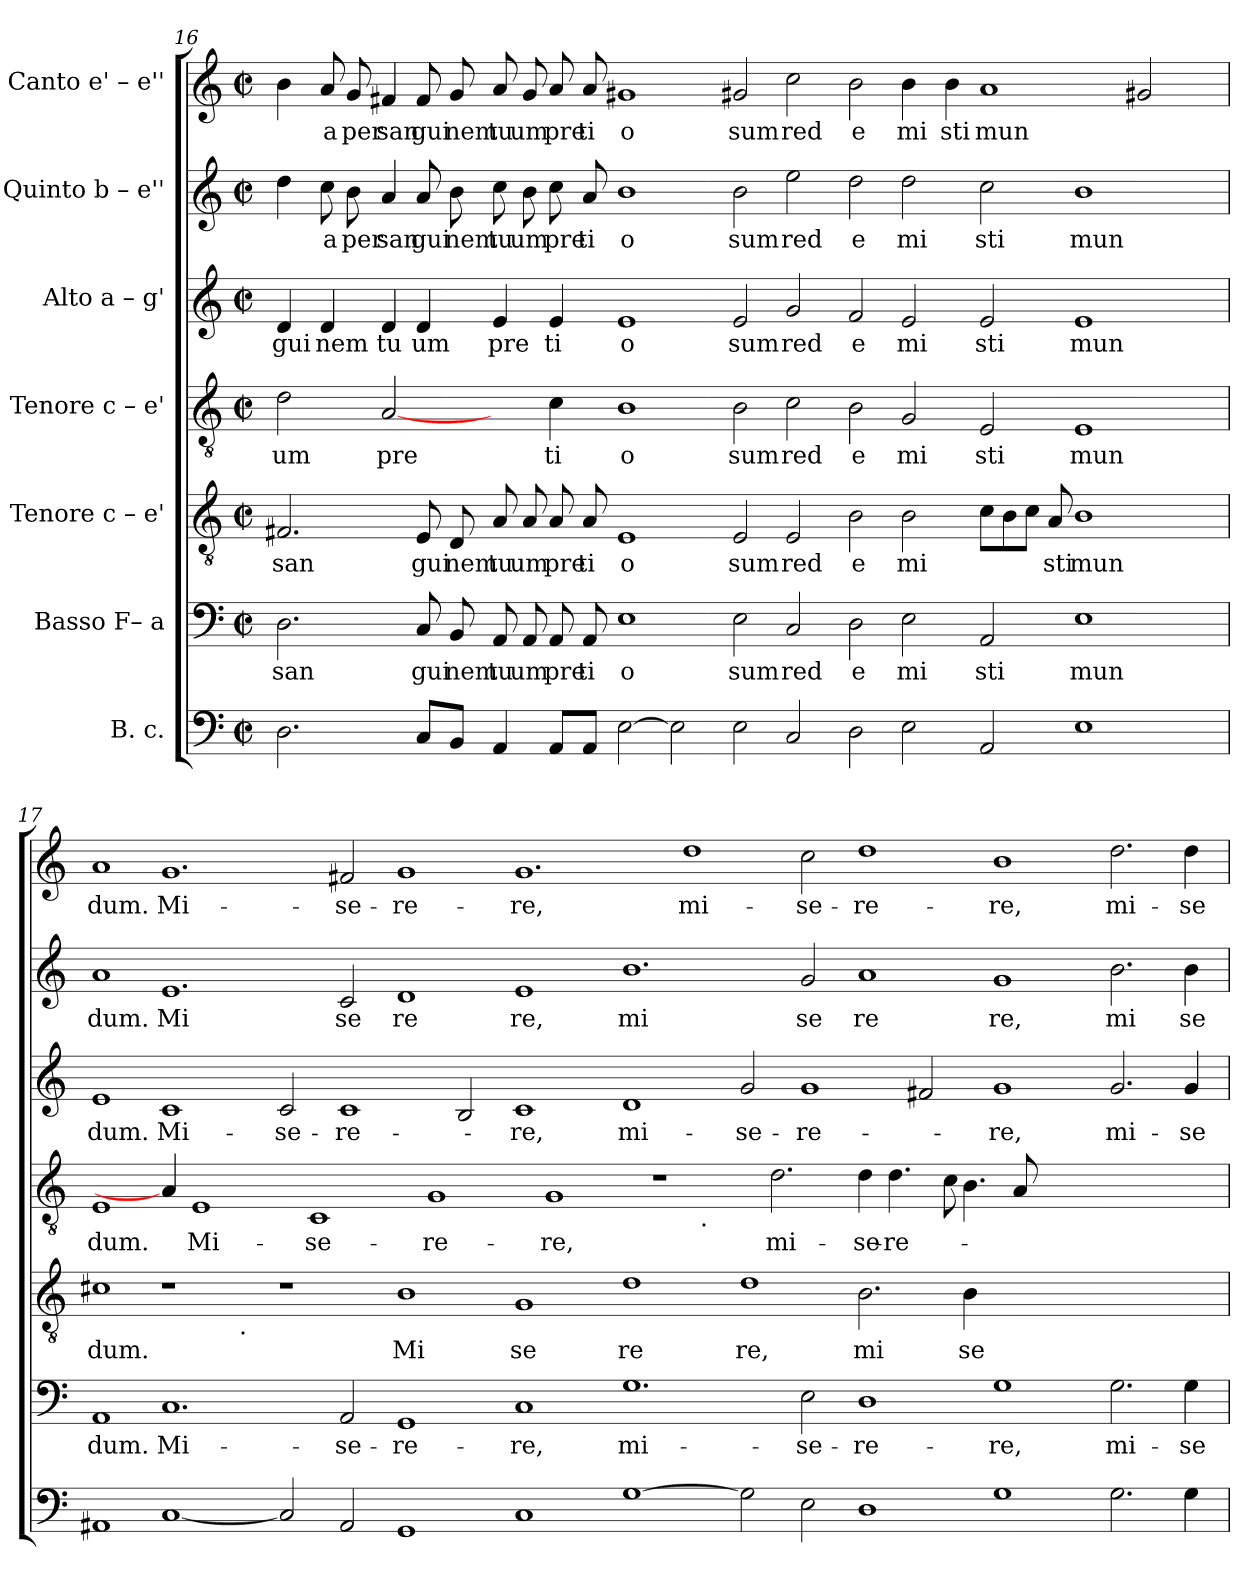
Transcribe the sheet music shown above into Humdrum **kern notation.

**kern	**kern	**text	**kern	**text	**kern	**text	**kern	**text	**kern	**text	**kern	**text
*part7	*part6	*part6	*part5	*part5	*part4	*part4	*part3	*part3	*part2	*part2	*part1	*part1
*staff7	*staff6	*staff6	*staff5	*staff5	*staff4	*staff4	*staff3	*staff3	*staff2	*staff2	*staff1	*staff1
*I"B. c.	*I"Basso  F– a	*	*I"Tenore  c – e'	*	*I"Tenore  c – e'	*	*I"Alto  a – g'	*	*I"Quinto  b – e''	*	*I"Canto  e' – e''	*
!!LO:LB:g=z
*clefF4	*clefF4	*	*clefGv2	*	*clefGv2	*	*clefG2	*	*clefG2	*	*clefG2	*
*M2/2	*M2/2	*	*M2/2	*	*M2/2	*	*M2/2	*	*M2/2	*	*M2/2	*
*met(c|)	*met(c|)	*	*met(c|)	*	*met(c|)	*	*met(c|)	*	*met(c|)	*	*met(c|)	*
=16	=16	=16	=16	=16	=16	=16	=16	=16	=16	=16	=16	=16
!	!	!LO:LY:b:cj	!	!LO:LY:b:cj	!	!LO:LY:b:cj	!	!LO:LY:b:cj	!	!	!	!
*	*	*	*	*	*	*	*	*	*^	*	*^	*
2.D\	2.D\	san	2.F#X/	san	2d\	um	4d/	gui	4dd\	32.ryy	.	4b\	32.ryy	.
.	.	.	.	.	.	.	.	.	.	1ryy	.	.	1ryy	.
!	!	!	!	!	!	!	!	!LO:LY:b:cj	!	!	!LO:LY:b:cj	!	!	!LO:LY:b:cj
.	.	.	.	.	.	.	4d/	nem	8cc\	.	a	8a/	.	-a
!	!	!	!	!	!	!	!	!	!	!	!LO:LY:b:cj	!	!	!LO:LY:b:cj
.	.	.	.	.	.	.	.	.	8b\	.	per	8g/	.	per
!	!	!	!	!	!	!LO:LY:b:cj	!	!LO:LY:b:cj	!	!	!LO:LY:b:cj	!	!	!LO:LY:b:cj
.	.	.	.	.	[2A/	pre	4d/	tu	4a/	.	san	4f#X/	.	san
!	!	!LO:LY:b:cj	!	!LO:LY:b:cj	!	!	!	!LO:LY:b:cj	!	!	!LO:LY:b:cj	!	!	!LO:LY:b:cj
8C/L	8C/	gui	8E/	gui	.	.	4d/	um	8a/	.	gui	8f#/	.	gui
!	!	!LO:LY:b:cj	!	!LO:LY:b:cj	!	!	!	!	!	!	!LO:LY:b:cj	!	!	!LO:LY:b:cj
8BB/J	8BB/	nem	8D/	nem	.	.	.	.	8b\	.	nem	8g/	.	nem
!	!	!LO:LY:b:cj	!	!LO:LY:b:cj	!	!	!	!LO:LY:b:cj	!	!	!LO:LY:b:cj	!	!	!LO:LY:b:cj
4AA/	8AA/	tu	8A/	tu	4ryy	.	4e/	pre	8cc\	.	tu	8a/	.	tu
.	.	.	.	.	.	.	.	.	.	1ryy	.	.	1ryy	.
!	!	!LO:LY:b:cj	!	!LO:LY:b:cj	!	!	!	!	!	!	!LO:LY:b:cj	!	!	!LO:LY:b:cj
.	8AA/	um	8A/	um	.	.	.	.	8b\	.	um	8g/	.	um
!	!	!LO:LY:b:cj	!	!LO:LY:b:cj	!	!LO:LY:b:cj	!	!LO:LY:b:cj	!	!	!LO:LY:b:cj	!	!	!LO:LY:b:cj
8AA/L	8AA/	pre	8A/	pre	4c\	ti	4e/	ti	8cc\	.	pre	8a/	.	pre
!	!	!LO:LY:b:cj	!	!LO:LY:b:cj	!	!	!	!	!	!	!LO:LY:b:cj	!	!	!LO:LY:b:cj
8AA/J	8AA/	ti	8A/	ti	.	.	.	.	8a/	.	ti	8a/	.	ti
!	!	!LO:LY:b:cj	!	!LO:LY:b:cj	!	!LO:LY:b:cj	!	!LO:LY:b:cj	!	!	!LO:LY:b:cj	!	!	!LO:LY:b:cj
[>2E\	1E	o	1E	o	1B	o	1e	o	1b	.	o	1g#X	.	o
2E\]	.	.	.	.	.	.	.	.	.	.	.	.	.	.
.	.	.	.	.	.	.	.	.	.	1ryy	.	.	1ryy	.
!	!	!LO:LY:b:cj	!	!LO:LY:b:cj	!	!LO:LY:b:cj	!	!LO:LY:b:cj	!	!	!LO:LY:b:cj	!	!	!LO:LY:b:cj
2E\	2E\	sum	2E/	sum	2B\	sum	2e/	sum	2b\	.	sum	2g#X/	.	sum
!	!	!LO:LY:b:cj	!	!LO:LY:b:cj	!	!LO:LY:b:cj	!	!LO:LY:b:cj	!	!	!LO:LY:b:cj	!	!	!LO:LY:b:cj
2C/	2C/	red	2E/	red	2c\	red	2g/	red	2ee\	.	red	2cc\	.	red
.	.	.	.	.	.	.	.	.	.	1ryy	.	.	1ryy	.
!	!	!LO:LY:b:cj	!	!LO:LY:b:cj	!	!LO:LY:b:cj	!	!LO:LY:b:cj	!	!	!LO:LY:b:cj	!	!	!LO:LY:b:cj
2D\	2D\	e	2B\	e	2B\	e	2f/	e	2dd\	.	e	2b\	.	e
!	!	!LO:LY:b:cj	!	!LO:LY:b	!	!LO:LY:b:cj	!	!LO:LY:b:cj	!	!	!LO:LY:b:cj	!	!	!LO:LY:b:cj
2E\	2E\	mi	2B\	mi	2G/	mi	2e/	mi	2dd\	.	mi	4b\	.	mi
.	.	.	.	.	.	.	.	.	.	1ryy	.	.	1ryy	.
!	!	!	!	!	!	!	!	!	!	!	!	!	!	!LO:LY:b:cj
.	.	.	.	.	.	.	.	.	.	.	.	4b\	.	sti
!	!	!LO:LY:b:cj	!	!	!	!LO:LY:b:cj	!	!LO:LY:b:cj	!	!	!LO:LY:b:cj	!	!	!LO:LY:b
2AA/	2AA/	sti	8c\L	.	2E/	sti	2e/	sti	2cc\	.	sti	1a	.	mun
.	.	.	8B\	.	.	.	.	.	.	.	.	.	.	.
.	.	.	8c\J	.	.	.	.	.	.	.	.	.	.	.
!	!	!	!	!LO:LY:b:cj	!	!	!	!	!	!	!	!	!	!
.	.	.	8A/	sti	.	.	.	.	.	.	.	.	.	.
!	!	!LO:LY:b:cj	!	!LO:LY:b:cj	!	!LO:LY:b:cj	!	!LO:LY:b:cj	!	!	!LO:LY:b:cj	!	!	!
1E	1E	mun	1B	mun	1E	mun	1e	mun	1b	.	mun	.	.	.
.	.	.	.	.	.	.	.	.	.	2ryy	.	.	2ryy	.
.	.	.	.	.	.	.	.	.	.	.	.	2g#X/	.	.
.	.	.	.	.	.	.	.	.	.	4ryy	.	.	4ryy	.
.	.	.	.	.	.	.	.	.	.	8ryy	.	.	8ryy	.
.	.	.	.	.	.	.	.	.	.	16ryy	.	.	16ryy	.
.	.	.	.	.	.	.	.	.	.	64ryy	.	.	64ryy	.
!!LO:PB:g=z
=17	=17	=17	=17	=17	=17	=17	=17	=17	=17	=17	=17	=17	=17	=17
!	!	!LO:LY:b:cj	!	!LO:LY:b:cj	!	!LO:LY:b:cj	!	!LO:LY:b:cj	!	!	!LO:LY:b:cj	!	!	!LO:LY:b:cj
*	*	*	*	*	*	*	*	*	*v	*v	*	*	*	*
*	*	*	*^	*	*^	*	*	*	*	*	*v	*v	*
1AA#	1AA	dum.	1c#X	1ryy	dum.	1E	1ryy	dum.	1e	dum.	1a	dum.	1a	dum.
!	!	!LO:LY:b:cj	!	!	!	!	!	!	!	!LO:LY:b:cj	!	!LO:LY:b:cj	!	!LO:LY:b:cj
[<1C	1.C	Mi-	1r	2ryy	.	4A/]	1ryy	.	1c	Mi-	1.e	Mi	1.g	Mi-
!	!	!	!	!	!	!	!	!LO:LY:b:cj	!	!	!	!	!	!
.	.	.	.	.	.	1E	.	Mi-	.	.	.	.	.	.
.	.	.	.	16.ryy	.	.	.	.	.	.	.	.	.	.
!	!	!	!	!LO:TX:b:t=.	!	!	!	!	!	!	!	!	!	!
.	.	.	.	1ryy	.	.	.	.	.	.	.	.	.	.
!	!	!	!	!	!	!	!	!	!	!LO:LY:b:cj	!	!	!	!
2C/]	.	.	1r	.	.	.	1ryy	.	2c/	-se-	.	.	.	.
!	!	!	!	!	!	!	!	!LO:LY:b:cj	!	!	!	!	!	!
.	.	.	.	.	.	1C	.	-se-	.	.	.	.	.	.
!	!	!LO:LY:b:cj	!	!	!	!	!	!	!	!LO:LY:b:cj	!	!LO:LY:b:cj	!	!LO:LY:b:cj
2AA#/	2AA/	-se-	.	.	.	.	.	.	1c	-re-	2c/	se	2f#X/	-se-
.	.	.	.	1ryy	.	.	.	.	.	.	.	.	.	.
!	!	!LO:LY:b:cj	!	!	!LO:LY:b:cj	!	!	!	!	!	!	!LO:LY:b:cj	!	!LO:LY:b:cj
1GG	1GG	-re-	1B	.	Mi	.	1ryy	.	.	.	1d	re	1g	-re-
!	!	!	!	!	!	!	!	!LO:LY:b:cj	!	!	!	!	!	!
.	.	.	.	.	.	1G	.	-re-	.	.	.	.	.	.
.	.	.	.	.	.	.	.	.	2B/	.	.	.	.	.
.	.	.	.	1ryy	.	.	.	.	.	.	.	.	.	.
!	!	!LO:LY:b:cj	!	!	!LO:LY:b:cj	!	!	!	!	!LO:LY:b:cj	!	!LO:LY:b:cj	!	!LO:LY:b:cj
1C	1C	-re,	1G	.	se	.	1ryy	.	1c	-re,	1e	re,	1.g	-re,
!	!	!	!	!	!	!	!	!LO:LY:b:cj	!	!	!	!	!	!
.	.	.	.	.	.	1G	.	-re,	.	.	.	.	.	.
.	.	.	.	1ryy	.	.	.	.	.	.	.	.	.	.
!	!	!LO:LY:b:cj	!	!	!LO:LY:b:cj	!	!	!	!	!LO:LY:b:cj	!	!LO:LY:b:cj	!	!
[>1G	1.G	mi-	1d	.	re	.	2ryy	.	1d	mi-	1.b	mi	.	.
.	.	.	.	.	.	1r	.	.	.	.	.	.	.	.
!	!	!	!	!	!	!	!	!	!	!	!	!	!	!LO:LY:b:cj
.	.	.	.	.	.	.	16.ryy	.	.	.	.	.	1dd	mi-
!	!	!	!	!	!	!	!LO:TX:b:t=.	!	!	!	!	!	!	!
.	.	.	.	1ryy	.	.	1ryy	.	.	.	.	.	.	.
!	!	!	!	!	!LO:LY:b:cj	!	!	!	!	!LO:LY:b:cj	!	!	!	!
2G\]	.	.	1d	.	re,	.	.	.	2g/	-se-	.	.	.	.
!	!	!	!	!	!	!	!	!LO:LY:b:cj	!	!	!	!	!	!
.	.	.	.	.	.	2.d\	.	mi-	.	.	.	.	.	.
!	!	!LO:LY:b:cj	!	!	!	!	!	!	!	!LO:LY:b:cj	!	!LO:LY:b:cj	!	!LO:LY:b:cj
2E\	2E\	-se-	.	.	.	.	.	.	1g	-re-	2g/	se	2cc\	-se-
.	.	.	.	1ryy	.	.	1ryy	.	.	.	.	.	.	.
!	!	!LO:LY:b:cj	!	!	!LO:LY:b:cj	!	!	!LO:LY:b:cj	!	!	!	!LO:LY:b:cj	!	!LO:LY:b:cj
1D	1D	-re-	2.B\	.	mi	4d\	.	-se-	.	.	1a	re	1dd	-re-
!	!	!	!	!	!	!	!	!LO:LY:b:cj	!	!	!	!	!	!
.	.	.	.	.	.	4.d\	.	-re-	.	.	.	.	.	.
.	.	.	.	.	.	.	.	.	2f#X/	.	.	.	.	.
.	.	.	.	1ryy	.	.	1ryy	.	.	.	.	.	.	.
.	.	.	.	.	.	8c\	.	.	.	.	.	.	.	.
!	!	!	!	!	!LO:LY:b:cj	!	!	!	!	!	!	!	!	!
.	.	.	4B\	.	se	4.B\	.	.	.	.	.	.	.	.
!	!	!LO:LY:b:cj	!	!	!	!	!	!	!	!LO:LY:b:cj	!	!LO:LY:b:cj	!	!LO:LY:b:cj
1G	1G	-re,	0ryy	.	.	.	.	.	1g	-re,	1g	re,	1b	-re,
.	.	.	.	.	.	8A/	.	.	.	.	.	.	.	.
.	.	.	.	.	.	1..ryy	.	.	.	.	.	.	.	.
.	.	.	.	1ryy	.	.	1ryy	.	.	.	.	.	.	.
!	!	!LO:LY:b:cj	!	!	!	!	!	!	!	!LO:LY:b:cj	!	!LO:LY:b:cj	!	!LO:LY:b:cj
2.G\	2.G\	mi-	.	.	.	.	.	.	2.g/	mi-	2.b\	mi	2.dd\	mi-
.	.	.	.	4ryy	.	.	4ryy	.	.	.	.	.	.	.
!	!	!LO:LY:b:cj	!	!	!	!	!	!	!	!LO:LY:b:cj	!	!LO:LY:b:cj	!	!LO:LY:b:cj
4G\	4G\	-se-	.	.	.	.	.	.	4g/	-se-	4b\	se	4dd\	-se-
.	.	.	.	8ryy	.	.	8ryy	.	.	.	.	.	.	.
.	.	.	.	32ryy	.	.	32ryy	.	.	.	.	.	.	.
*	*	*	*v	*v	*	*	*	*	*	*	*	*	*	*
*	*	*	*	*	*v	*v	*	*	*	*	*	*	*
=	=	=	=	=	=	=	=	=	=	=	=	=
*-	*-	*-	*-	*-	*-	*-	*-	*-	*-	*-	*-	*-
